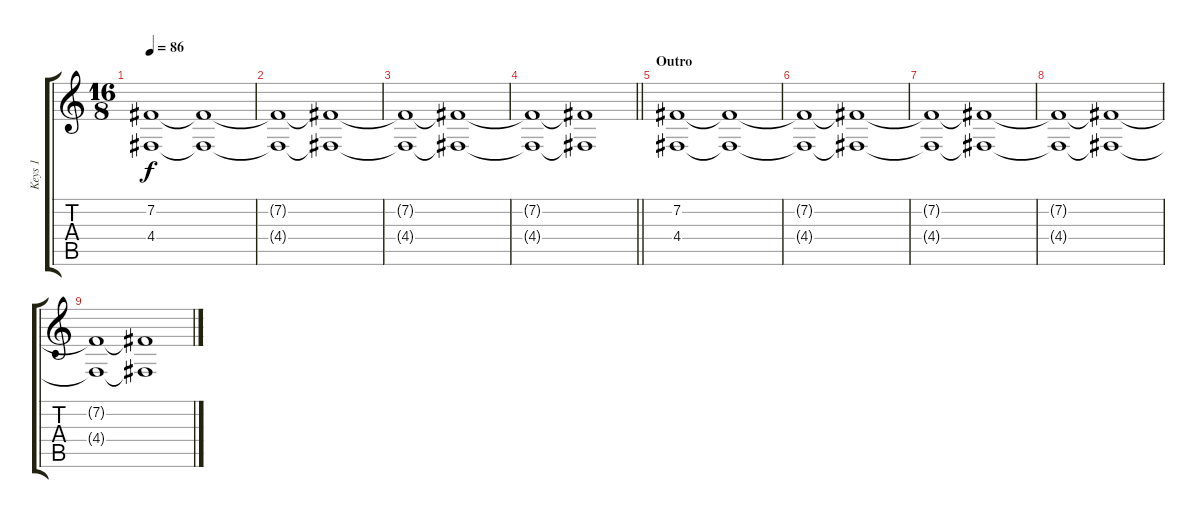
\track ("Keys 1" "Keys 1") {instrument synthstrings1}
\staff {score tabs}
\tuning (E4 B3 G3 D3 A2 E2) {hide}
\ts (16 8)
\tempo 86
\clef g2
\ks c
(7.2{t} 4.4{t}).1{dy f} (7.2{t} 4.4{t}).1 |
(7.2{t} 4.4{t}).1 (7.2{t} 4.4{t}).1 |
(7.2{t} 4.4{t}).1 (7.2{t} 4.4{t}).1 |
\barLineRight lightlight
(7.2{t} 4.4{t}).1 (7.2{t} 4.4{t}).1 |
\section ("" "Outro")
(7.2 4.4).1 (7.2{t} 4.4{t}).1 |
(7.2{t} 4.4{t}).1 (7.2{t} 4.4{t}).1 |
(7.2{t} 4.4{t}).1 (7.2{t} 4.4{t}).1 |
(7.2{t} 4.4{t}).1 (7.2{t} 4.4{t}).1 |
(7.2{t} 4.4{t}).1{volume 0} (7.2{t} 4.4{t}).1
